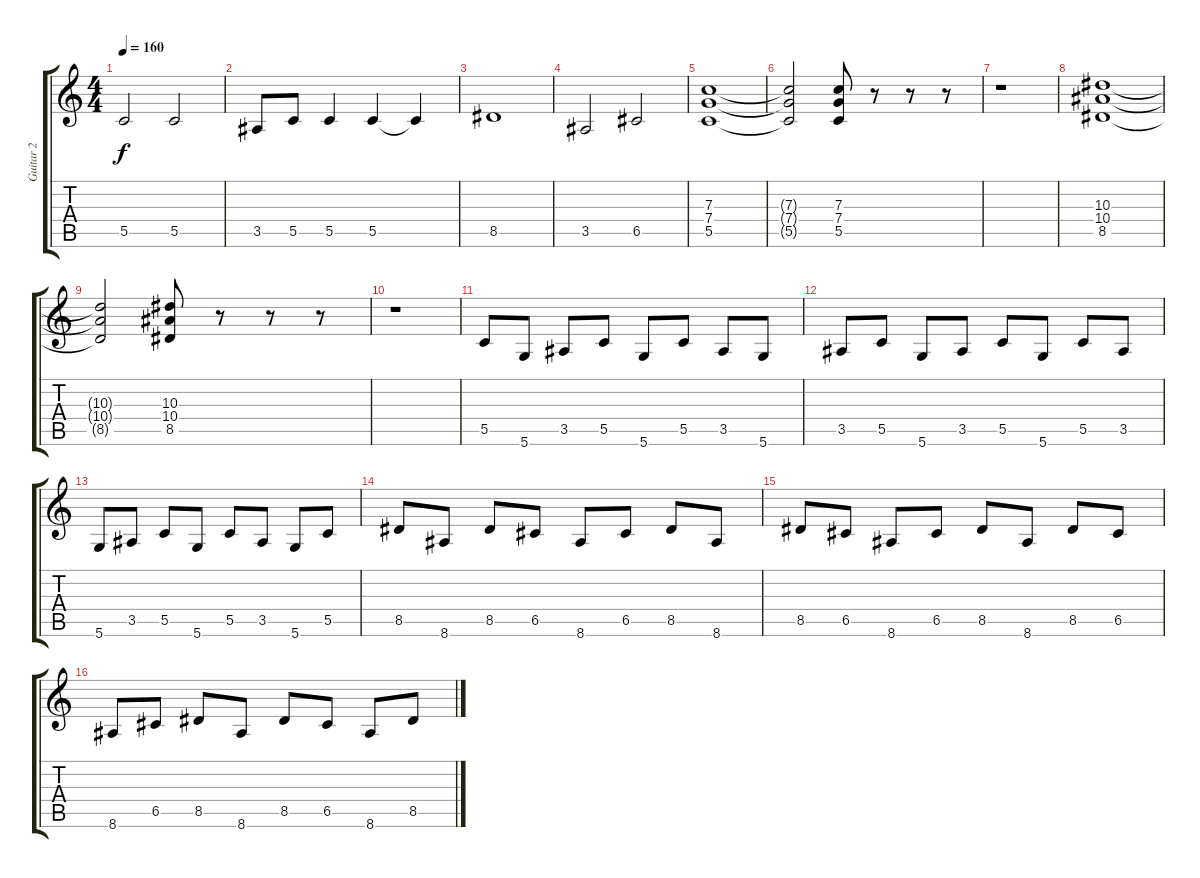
\track ("Guitar 2" "Guitar 2") {instrument distortionguitar}
\staff {score tabs}
\tuning (D4 A3 F3 C3 G2 D2) {hide}
\ts (4 4)
\tempo 160
\clef g2
\ks c
5.5.2{dy f} 5.5.2 |
3.5.8 5.5.8 5.5.4 5.5.4 5.5{t}.4 |
8.5.1 |
3.5.2 6.5.2 |
(7.3 7.4 5.5).1 |
(7.3{t} 7.4{t} 5.5{t}).2 (7.3 7.4 5.5).8 r.8 r.8 r.8 |
r.1 |
(10.3 10.4 8.5).1 |
(10.3{t} 10.4{t} 8.5{t}).2 (10.3 10.4 8.5).8 r.8 r.8 r.8 |
r.1 |
5.5.8 5.6.8 3.5.8 5.5.8 5.6.8 5.5.8 3.5.8 5.6.8 |
3.5.8 5.5.8 5.6.8 3.5.8 5.5.8 5.6.8 5.5.8 3.5.8 |
5.6.8 3.5.8 5.5.8 5.6.8 5.5.8 3.5.8 5.6.8 5.5.8 |
8.5.8 8.6.8 8.5.8 6.5.8 8.6.8 6.5.8 8.5.8 8.6.8 |
8.5.8 6.5.8 8.6.8 6.5.8 8.5.8 8.6.8 8.5.8 6.5.8 |
8.6.8 6.5.8 8.5.8 8.6.8 8.5.8 6.5.8 8.6.8 8.5.8
